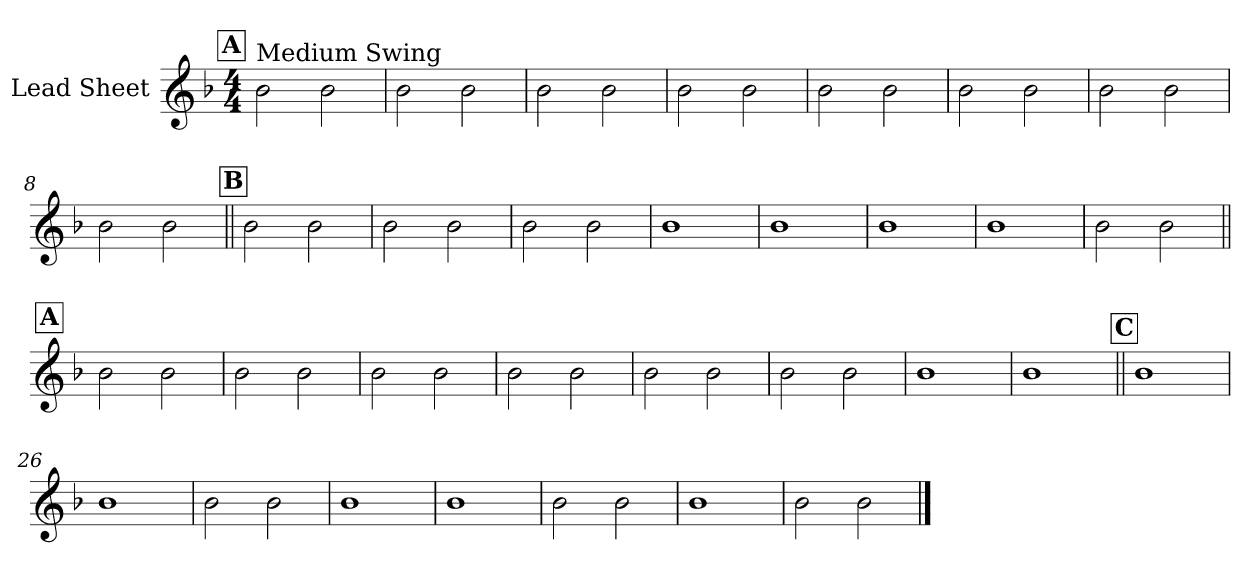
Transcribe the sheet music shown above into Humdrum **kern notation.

**kern
*part1
*staff1
*I"Lead Sheet
*clefG2
*k[b-]
*F:
*M4/4
!!LO:REH:place=s1:a:fs=14:t=A
=1
!LO:TX:a:t=Medium Swing
2b-\
2b-\
=2
2b-\
2b-\
=3
2b-\
2b-\
=4
2b-\
2b-\
!!LO:LB:g=z
=5
2b-\
2b-\
=6
2b-\
2b-\
=7
2b-\
2b-\
=8
2b-\
2b-\
!!LO:LB:g=z
!!LO:REH:place=s1:a:fs=14:t=B
=9||
2b-\
2b-\
=10
2b-\
2b-\
=11
2b-\
2b-\
=12
1b-
!!LO:LB:g=z
=13
1b-
=14
1b-
=15
1b-
=16
2b-\
2b-\
!!LO:LB:g=z
!!LO:REH:place=s1:a:fs=14:t=A
=17||
2b-\
2b-\
=18
2b-\
2b-\
=19
2b-\
2b-\
=20
2b-\
2b-\
!!LO:LB:g=z
=21
2b-\
2b-\
=22
2b-\
2b-\
=23
1b-
=24
1b-
!!LO:LB:g=z
!!LO:REH:place=s1:a:fs=14:t=C
=25||
1b-
=26
1b-
=27
2b-\
2b-\
=28
1b-
!!LO:LB:g=z
=29
1b-
=30
2b-\
2b-\
=31
1b-
=32
2b-\
2b-\
==
*-
